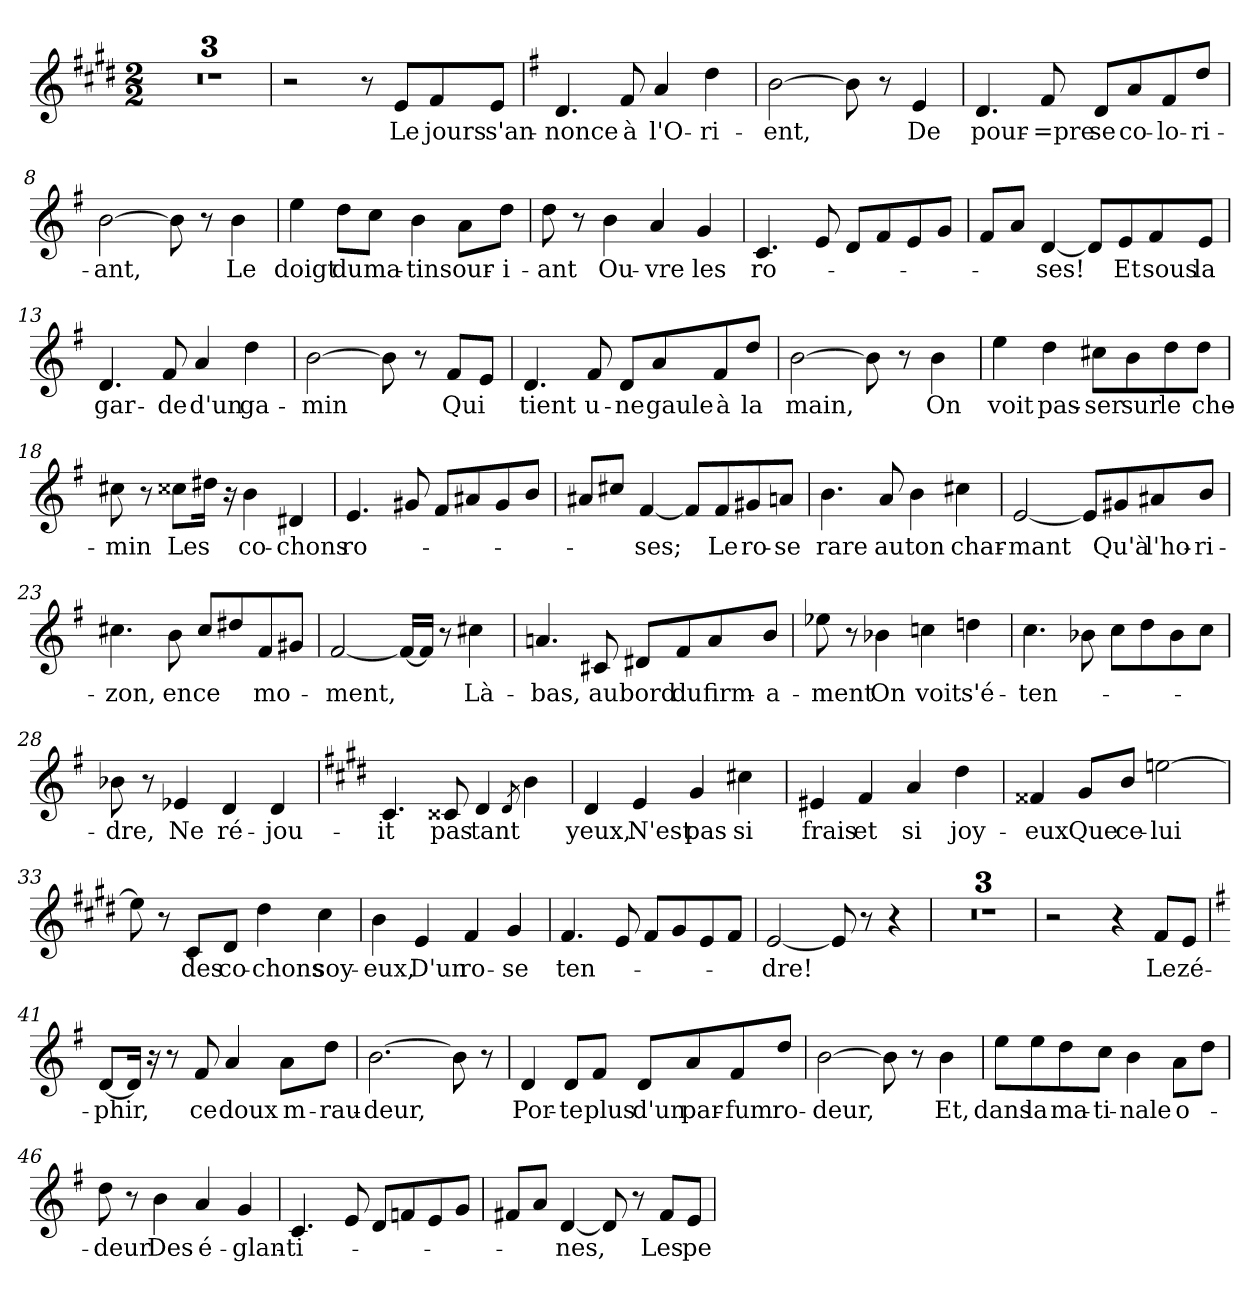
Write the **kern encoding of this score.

**kern	**text
*part1	*part1
*staff1	*staff1
*clefG2	*
*k[f#c#g#d#]	*
*M2/2	*
=1	=1
1r	.
=2	=2
1r	.
=3	=3
1r	.
=4	=4
2r	.
8r	.
!	!LO:LY:b
8e/L	Le
!	!LO:LY:b
8f#/	jours
!	!LO:LY:b
8e/J	s'an-
=5	=5
*k[f#]	*
!	!LO:LY:b
4.d/	-nonce
!	!LO:LY:b
8f#/	à
!	!LO:LY:b
4a/	l'O-
!	!LO:LY:b
4dd\	-ri-
=6	=6
!	!LO:LY:b
[2b\	-ent,
8b\]	.
8r	.
!	!LO:LY:b
4e/	De
=7	=7
!	!LO:LY:b
4.d/	pour-
!	!LO:LY:b
8f#/	=pre
!	!LO:LY:b
8d/L	se
!	!LO:LY:b
8a/	co-
!	!LO:LY:b
8f#/	-lo-
!	!LO:LY:b
8dd/J	-ri-
=8	=8
!	!LO:LY:b
[2b\	-ant,
8b\]	.
8r	.
!	!LO:LY:b
4b\	Le
!!LO:LB:g=z
=9	=9
!	!LO:LY:b
4ee\	doigt
!	!LO:LY:b
8dd\L	du
!	!LO:LY:b
8cc\J	ma-
!	!LO:LY:b
4b\	-tin
!	!LO:LY:b
8a\L	sour-
!	!LO:LY:b
8dd\J	-i-
=10	=10
!	!LO:LY:b
8dd\	-ant
8r	.
!	!LO:LY:b
4b\	Ou-
!	!LO:LY:b
4a/	-vre
!	!LO:LY:b
4g/	les
=11	=11
!	!LO:LY:b
4.c/	ro-
8e/	.
8d/L	.
8f#/	.
8e/	.
8g/J	.
=12	=12
8f#/L	.
8a/J	.
!	!LO:LY:b
[4d/	-ses!
8d/L]	.
!	!LO:LY:b
8e/	Et
!	!LO:LY:b
8f#/	sous
!	!LO:LY:b
8e/J	la
=13	=13
!	!LO:LY:b
4.d/	gar-
!	!LO:LY:b
8f#/	-de
!	!LO:LY:b
4a/	d'un
!	!LO:LY:b
4dd\	ga-
=14	=14
!	!LO:LY:b
[2b\	-min
8b\]	.
8r	.
!	!LO:LY:b
8f#/L	Qui
8e/J	.
!!LO:LB:g=z
=15	=15
!	!LO:LY:b
4.d/	tient
!	!LO:LY:b
8f#/	u-
!	!LO:LY:b
8d/L	-ne
!	!LO:LY:b
8a/	gaule
!	!LO:LY:b
8f#/	à
!	!LO:LY:b
8dd/J	la
=16	=16
!	!LO:LY:b
[2b\	main,
8b\]	.
8r	.
!	!LO:LY:b
4b\	On
=17	=17
!	!LO:LY:b
4ee\	voit
!	!LO:LY:b
4dd\	pas-
!	!LO:LY:b
8cc#X\L	-ser
!	!LO:LY:b
8b\	sur
!	!LO:LY:b
8dd\	le
!	!LO:LY:b
8dd\J	che-
=18	=18
!	!LO:LY:b
8cc#X\	-min
8r	.
!	!LO:LY:b
8cc##X\L	Les
16dd#X\Jk	.
16r	.
!	!LO:LY:b
4b\	co-
!	!LO:LY:b
4d#X/	-chons
=19	=19
!	!LO:LY:b
4.e/	ro-
8g#X/	.
8f#/L	.
8a#X/	.
8g#/	.
8b/J	.
!!LO:LB:g=z
=20	=20
8a#X/L	.
8cc#X/J	.
!	!LO:LY:b
[4f#/	-ses;
8f#/L]	.
!	!LO:LY:b
8f#/	Le
!	!LO:LY:b
8g#X/	ro-
!	!LO:LY:b
8an/J	-se
=21	=21
!	!LO:LY:b
4.b\	rare
!	!LO:LY:b
8a/	au
!	!LO:LY:b
4b\	ton
!	!LO:LY:b
4cc#X\	char-
=22	=22
!	!LO:LY:b
[2e/	-mant
8e/L]	.
!	!LO:LY:b
8g#X/	Qu'à
!	!LO:LY:b
8a#X/	l'ho-
!	!LO:LY:b
8b/J	-ri-
=23	=23
!	!LO:LY:b
4.cc#X\	-zon,
!	!LO:LY:b
8b\	en
!	!LO:LY:b
8cc#/L	ce
8dd#X/	.
!	!LO:LY:b
8f#/	mo-
8g#X/J	.
=24	=24
!	!LO:LY:b
[2f#/	-ment,
16f#/LL_	.
16f#/JJ]	.
8r	.
!	!LO:LY:b
4cc#X\	Là-
!!LO:LB:g=z
=25	=25
!	!LO:LY:b
4.an/	-bas,
!	!LO:LY:b
8c#X/	au
!	!LO:LY:b
8d#X/L	bord
!	!LO:LY:b
8f#/	du
!	!LO:LY:b
8a/	firm-
!	!LO:LY:b
8b/J	-a-
=26	=26
!	!LO:LY:b
8ee-X\	-ment
8r	.
!	!LO:LY:b
4b-X\	On
!	!LO:LY:b
4ccn\	voit
!	!LO:LY:b
4ddn\	s'é-
=27	=27
!	!LO:LY:b
4.cc\	-ten-
8b-X\	.
8cc\L	.
8dd\	.
8b-\	.
8cc\J	.
=28	=28
!	!LO:LY:b
8b-X\	-dre,
8r	.
!	!LO:LY:b
4e-X/	Ne
!	!LO:LY:b
4d/	ré-
!	!LO:LY:b
4d/	-jou-
=29	=29
*k[f#c#g#d#]	*
!	!LO:LY:b
4.c#/	-it
!	!LO:LY:b
8c##X/	pas
!	!LO:LY:b
4d#/	tant
8qd#/	.
4b\	.
=30	=30
!	!LO:LY:b
4d#/	yeux,
!	!LO:LY:b
4e/	N'est
!	!LO:LY:b
4g#/	pas
!	!LO:LY:b
4cc#X\	si
!!LO:LB:g=z
=31	=31
!	!LO:LY:b
4e#X/	frais
!	!LO:LY:b
4f#/	et
!	!LO:LY:b
4a/	si
!	!LO:LY:b
4dd#\	joy-
=32	=32
!	!LO:LY:b
4f##X/	-eux
!	!LO:LY:b
8g#/L	Que
!	!LO:LY:b
8b/J	ce-
!	!LO:LY:b
[2een\	-lui
=33	=33
8ee\]	.
8r	.
!	!LO:LY:b
8c#/L	des
!	!LO:LY:b
8d#/J	co-
!	!LO:LY:b
4dd#\	-chons
!	!LO:LY:b
4cc#\	soy-
=34	=34
!	!LO:LY:b
4b\	-eux,
!	!LO:LY:b
4e/	D'un
!	!LO:LY:b
4f#/	ro-
!	!LO:LY:b
4g#/	-se
=35	=35
!	!LO:LY:b
4.f#/	ten-
8e/	.
8f#/L	.
8g#/	.
8e/	.
8f#/J	.
=36	=36
!	!LO:LY:b
[2e/	-dre!
8e/]	.
8r	.
4r	.
=37	=37
1r	.
=38	=38
1r	.
=39	=39
1r	.
!!LO:LB:g=z
=40	=40
2r	.
4r	.
!	!LO:LY:b
8f#/L	Le
!	!LO:LY:b
8e/J	-zé-
=41	=41
*k[f#]	*
!	!LO:LY:b
[8d/L	-phir,
16d/Jk]	.
16r	.
8r	.
!	!LO:LY:b
8f#/	ce
!	!LO:LY:b
4a/	doux
!	!LO:LY:b
8a\L	m-
!	!LO:LY:b
8dd\J	-rau-
=42	=42
!	!LO:LY:b
[2.b\	-deur,
8b\]	.
8r	.
=43	=43
!	!LO:LY:b
4d/	Por-
!	!LO:LY:b
8d/L	-te
!	!LO:LY:b
8f#/J	plus
!	!LO:LY:b
8d/L	d'un
!	!LO:LY:b
8a/	par-
!	!LO:LY:b
8f#/	-fum
!	!LO:LY:b
8dd/J	ro-
=44	=44
!	!LO:LY:b
[2b\	-deur,
8b\]	.
8r	.
!	!LO:LY:b
4b\	Et,
=45	=45
!	!LO:LY:b
8ee\L	dans
!	!LO:LY:b
8ee\	la
!	!LO:LY:b
8dd\	ma-
!	!LO:LY:b
8cc\J	-ti-
!	!LO:LY:b
4b\	-nale
!	!LO:LY:b
8a\L	o-
8dd\J	.
!!LO:LB:g=z
=46	=46
!	!LO:LY:b
8dd\	-deur
8r	.
!	!LO:LY:b
4b\	Des
!	!LO:LY:b
4a/	é-
!	!LO:LY:b
4g/	-glan-
=47	=47
!	!LO:LY:b
4.c/	-ti-
8e/	.
8d/L	.
8fn/	.
8e/	.
8g/J	.
=48	=48
8f#X/L	.
8a/J	.
!	!LO:LY:b
[4d/	-nes,
8d/]	.
8r	.
!	!LO:LY:b
8f#/L	Les
!	!LO:LY:b
8e/J	pe-
=	=
*-	*-
